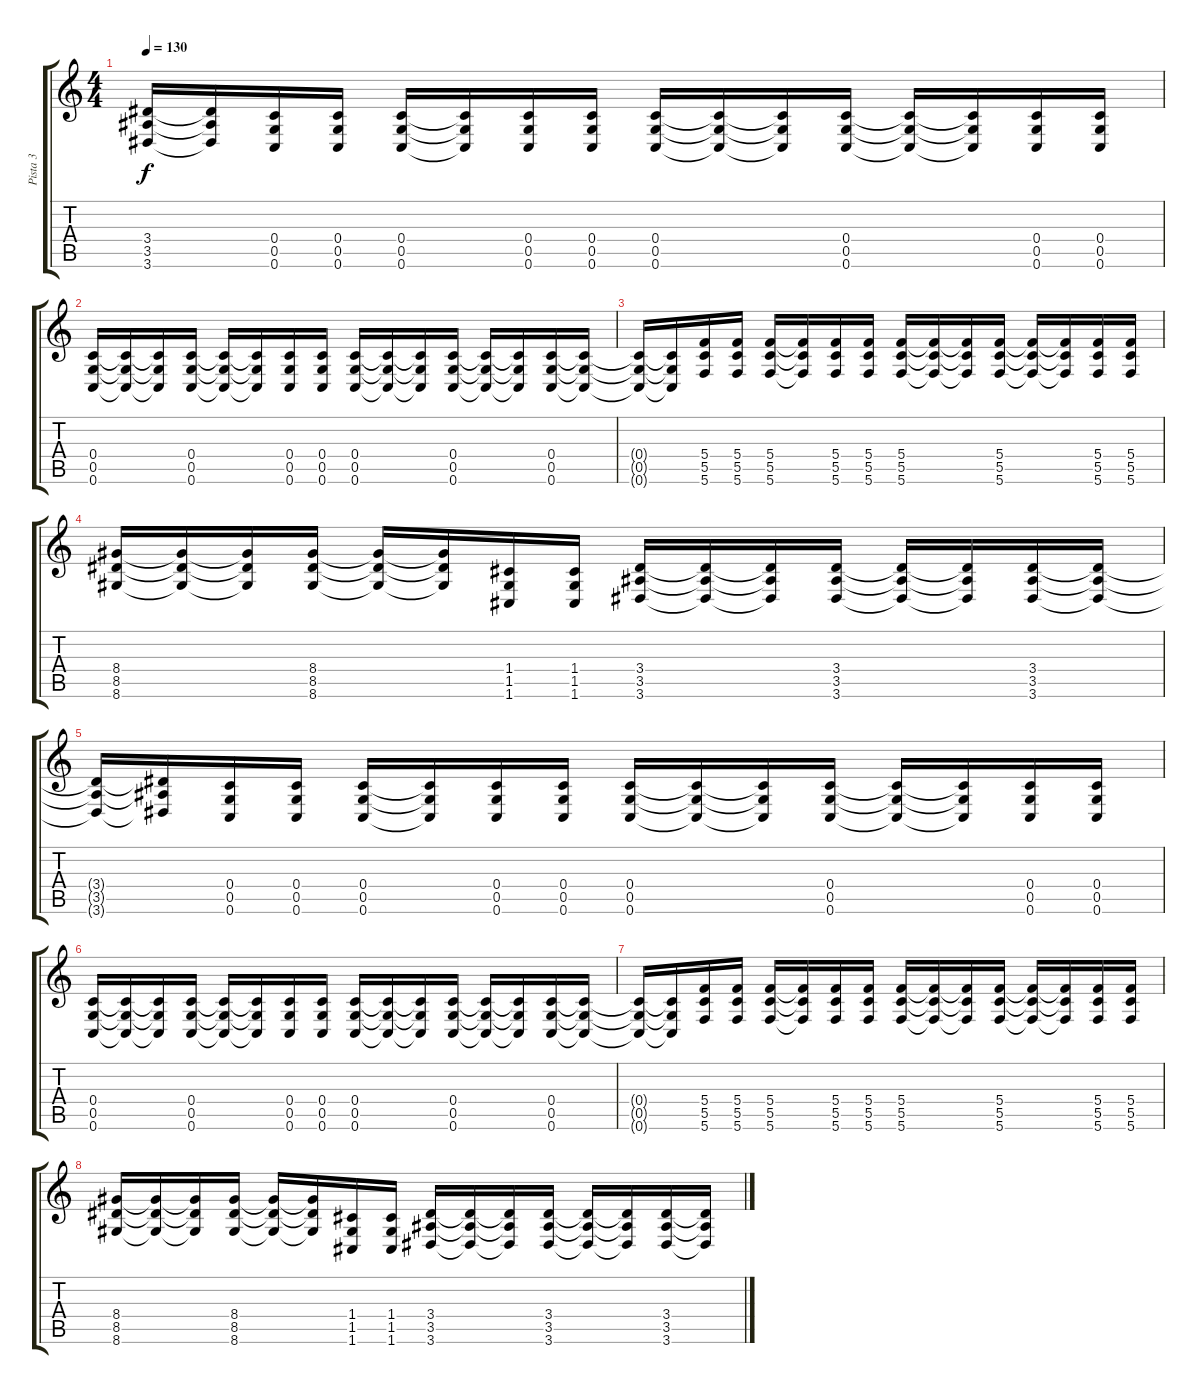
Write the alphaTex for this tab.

\track ("Pista 3" "Pista 3") {instrument overdrivenguitar}
\staff {score tabs}
\tuning (D4 A3 F3 C3 G2 C2) {hide}
\ts (4 4)
\tempo 130
\clef g2
\ks c
(3.4{t} 3.5{t} 3.6{t}).16{dy f} (3.4{t} 3.5{t} 3.6{t}).16 (0.4 0.5 0.6).16 (0.4 0.5 0.6).16 (0.4 0.5 0.6).16 (0.4{t} 0.5{t} 0.6{t}).16 (0.4 0.5 0.6).16 (0.4 0.5 0.6).16 (0.4 0.5 0.6).16 (0.4{t} 0.5{t} 0.6{t}).16 (0.4{t} 0.5{t} 0.6{t}).16 (0.4 0.5 0.6).16 (0.4{t} 0.5{t} 0.6{t}).16 (0.4{t} 0.5{t} 0.6{t}).16 (0.4 0.5 0.6).16 (0.4 0.5 0.6).16 |
(0.4 0.5 0.6).16 (0.4{t} 0.5{t} 0.6{t}).16 (0.4{t} 0.5{t} 0.6{t}).16 (0.4 0.5 0.6).16 (0.4{t} 0.5{t} 0.6{t}).16 (0.4{t} 0.5{t} 0.6{t}).16 (0.4 0.5 0.6).16 (0.4 0.5 0.6).16 (0.4 0.5 0.6).16 (0.4{t} 0.5{t} 0.6{t}).16 (0.4{t} 0.5{t} 0.6{t}).16 (0.4 0.5 0.6).16 (0.4{t} 0.5{t} 0.6{t}).16 (0.4{t} 0.5{t} 0.6{t}).16 (0.4 0.5 0.6).16 (0.4{t} 0.5{t} 0.6{t}).16 |
(0.4{t} 0.5{t} 0.6{t}).16 (0.4{t} 0.5{t} 0.6{t}).16 (5.4 5.5 5.6).16 (5.4 5.5 5.6).16 (5.4 5.5 5.6).16 (5.4{t} 5.5{t} 5.6{t}).16 (5.4 5.5 5.6).16 (5.4 5.5 5.6).16 (5.4 5.5 5.6).16 (5.4{t} 5.5{t} 5.6{t}).16 (5.4{t} 5.5{t} 5.6{t}).16 (5.4 5.5 5.6).16 (5.4{t} 5.5{t} 5.6{t}).16 (5.4{t} 5.5{t} 5.6{t}).16 (5.4 5.5 5.6).16 (5.4 5.5 5.6).16 |
(8.4 8.5 8.6).16 (8.4{t} 8.5{t} 8.6{t}).16 (8.4{t} 8.5{t} 8.6{t}).16 (8.4 8.5 8.6).16 (8.4{t} 8.5{t} 8.6{t}).16 (8.4{t} 8.5{t} 8.6{t}).16 (1.4 1.5 1.6).16 (1.4 1.5 1.6).16 (3.4 3.5 3.6).16 (3.4{t} 3.5{t} 3.6{t}).16 (3.4{t} 3.5{t} 3.6{t}).16 (3.4 3.5 3.6).16 (3.4{t} 3.5{t} 3.6{t}).16 (3.4{t} 3.5{t} 3.6{t}).16 (3.4 3.5 3.6).16 (3.4{t} 3.5{t} 3.6{t}).16 |
(3.4{t} 3.5{t} 3.6{t}).16 (3.4{t} 3.5{t} 3.6{t}).16 (0.4 0.5 0.6).16 (0.4 0.5 0.6).16 (0.4 0.5 0.6).16 (0.4{t} 0.5{t} 0.6{t}).16 (0.4 0.5 0.6).16 (0.4 0.5 0.6).16 (0.4 0.5 0.6).16 (0.4{t} 0.5{t} 0.6{t}).16 (0.4{t} 0.5{t} 0.6{t}).16 (0.4 0.5 0.6).16 (0.4{t} 0.5{t} 0.6{t}).16 (0.4{t} 0.5{t} 0.6{t}).16 (0.4 0.5 0.6).16 (0.4 0.5 0.6).16 |
(0.4 0.5 0.6).16 (0.4{t} 0.5{t} 0.6{t}).16 (0.4{t} 0.5{t} 0.6{t}).16 (0.4 0.5 0.6).16 (0.4{t} 0.5{t} 0.6{t}).16 (0.4{t} 0.5{t} 0.6{t}).16 (0.4 0.5 0.6).16 (0.4 0.5 0.6).16 (0.4 0.5 0.6).16 (0.4{t} 0.5{t} 0.6{t}).16 (0.4{t} 0.5{t} 0.6{t}).16 (0.4 0.5 0.6).16 (0.4{t} 0.5{t} 0.6{t}).16 (0.4{t} 0.5{t} 0.6{t}).16 (0.4 0.5 0.6).16 (0.4{t} 0.5{t} 0.6{t}).16 |
(0.4{t} 0.5{t} 0.6{t}).16 (0.4{t} 0.5{t} 0.6{t}).16 (5.4 5.5 5.6).16 (5.4 5.5 5.6).16 (5.4 5.5 5.6).16 (5.4{t} 5.5{t} 5.6{t}).16 (5.4 5.5 5.6).16 (5.4 5.5 5.6).16 (5.4 5.5 5.6).16 (5.4{t} 5.5{t} 5.6{t}).16 (5.4{t} 5.5{t} 5.6{t}).16 (5.4 5.5 5.6).16 (5.4{t} 5.5{t} 5.6{t}).16 (5.4{t} 5.5{t} 5.6{t}).16 (5.4 5.5 5.6).16 (5.4 5.5 5.6).16 |
(8.4 8.5 8.6).16 (8.4{t} 8.5{t} 8.6{t}).16 (8.4{t} 8.5{t} 8.6{t}).16 (8.4 8.5 8.6).16 (8.4{t} 8.5{t} 8.6{t}).16 (8.4{t} 8.5{t} 8.6{t}).16 (1.4 1.5 1.6).16 (1.4 1.5 1.6).16 (3.4 3.5 3.6).16 (3.4{t} 3.5{t} 3.6{t}).16 (3.4{t} 3.5{t} 3.6{t}).16 (3.4 3.5 3.6).16 (3.4{t} 3.5{t} 3.6{t}).16 (3.4{t} 3.5{t} 3.6{t}).16 (3.4 3.5 3.6).16 (3.4{t} 3.5{t} 3.6{t}).16
